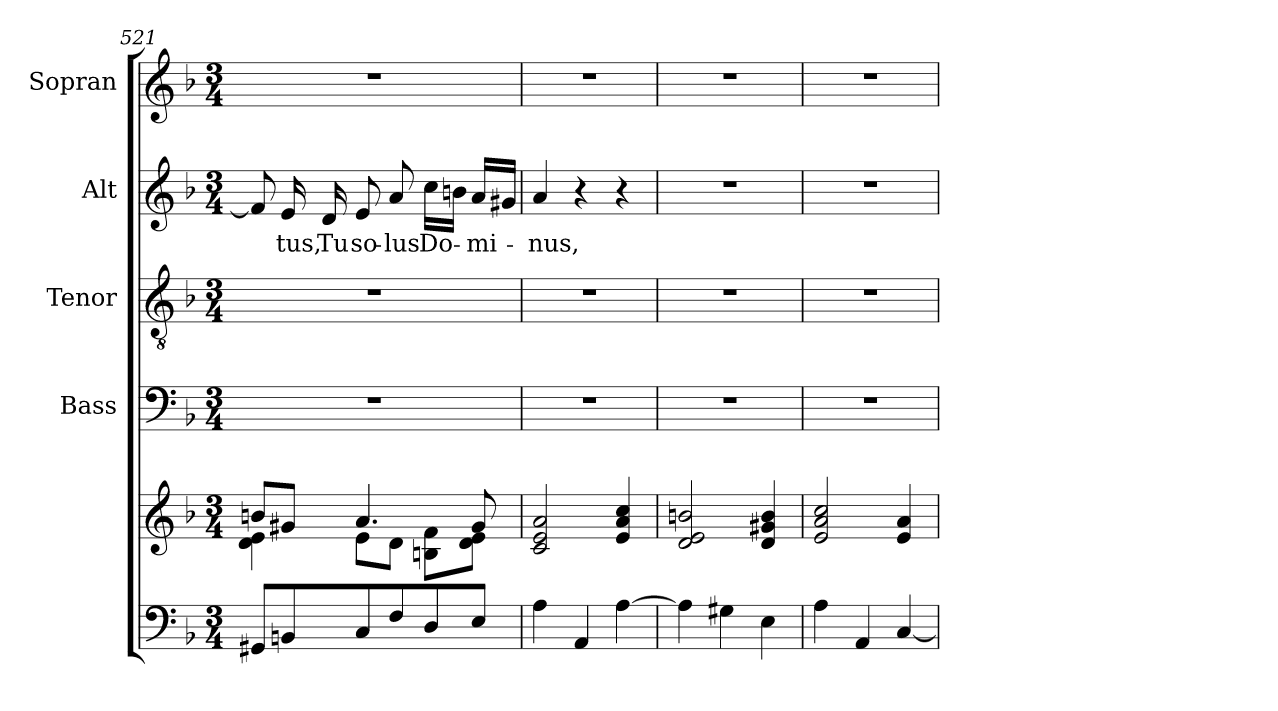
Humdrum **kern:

**kern	**kern	**kern	**kern	**kern	**text	**kern
*part5	*part5	*part4	*part3	*part2	*part2	*part1
*staff6	*staff5	*staff4	*staff3	*staff2	*staff2	*staff1
*	*	*I"Bass	*I"Tenor	*I"Alt	*	*I"Sopran
*	*	*I'B.	*I'T.	*I'A.	*	*I'S.
*clefF4	*clefG2	*clefF4	*clefGv2	*clefG2	*	*clefG2
*k[b-]	*k[b-]	*k[b-]	*k[b-]	*k[b-]	*	*k[b-]
*F:	*F:	*F:	*F:	*F:	*	*F:
*M3/4	*M3/4	*M3/4	*M3/4	*M3/4	*	*M3/4
=521	=521	=521	=521	=521	=521	=521
*	*^	*	*	*	*	*
8GG#X/L	8bn/L	4d\ 4e\	2.r	2.r	8f/]	.	2.r
!	!	!	!	!	!	!LO:LY:b	!
8BBn/	8g#X/J	.	.	.	16e/	-tus,	.
!	!	!	!	!	!	!LO:LY:b	!
.	.	.	.	.	16d/	Tu	.
!	!	!	!	!	!	!LO:LY:b	!
8C/	4.a/	8e\L	.	.	8e/	so-	.
!	!	!	!	!	!	!LO:LY:b	!
8F/	.	8d\J	.	.	8a/	-lus	.
!	!	!	!	!	!	!LO:LY:b	!
8D/	.	8Bn\ 8f\L	.	.	16cc\LL	Do-	.
.	.	.	.	.	16bn\JJ	.	.
!	!	!	!	!	!	!LO:LY:b	!
8E/J	8g#/	8d\ 8e\J	.	.	16a/LL	-mi-	.
.	.	.	.	.	16g#X/JJ	.	.
*	*v	*v	*	*	*	*	*
=522	=522	=522	=522	=522	=522	=522
!	!	!	!	!	!LO:LY:b	!
4A\	2c/ 2e/ 2a/	2.r	2.r	4a/	-nus,	2.r
4AA/	.	.	.	4r	.	.
[4A\	4e/ 4a/ 4cc/	.	.	4r	.	.
=523	=523	=523	=523	=523	=523	=523
4A\]	2d/ 2e/ 2bn/	2.r	2.r	2.r	.	2.r
4G#X\	.	.	.	.	.	.
4E\	4d/ 4g#X/ 4b/	.	.	.	.	.
=524	=524	=524	=524	=524	=524	=524
4A\	2e/ 2a/ 2cc/	2.r	2.r	2.r	.	2.r
4AA/	.	.	.	.	.	.
[4C/	4e/ 4a/	.	.	.	.	.
=	=	=	=	=	=	=
*-	*-	*-	*-	*-	*-	*-
